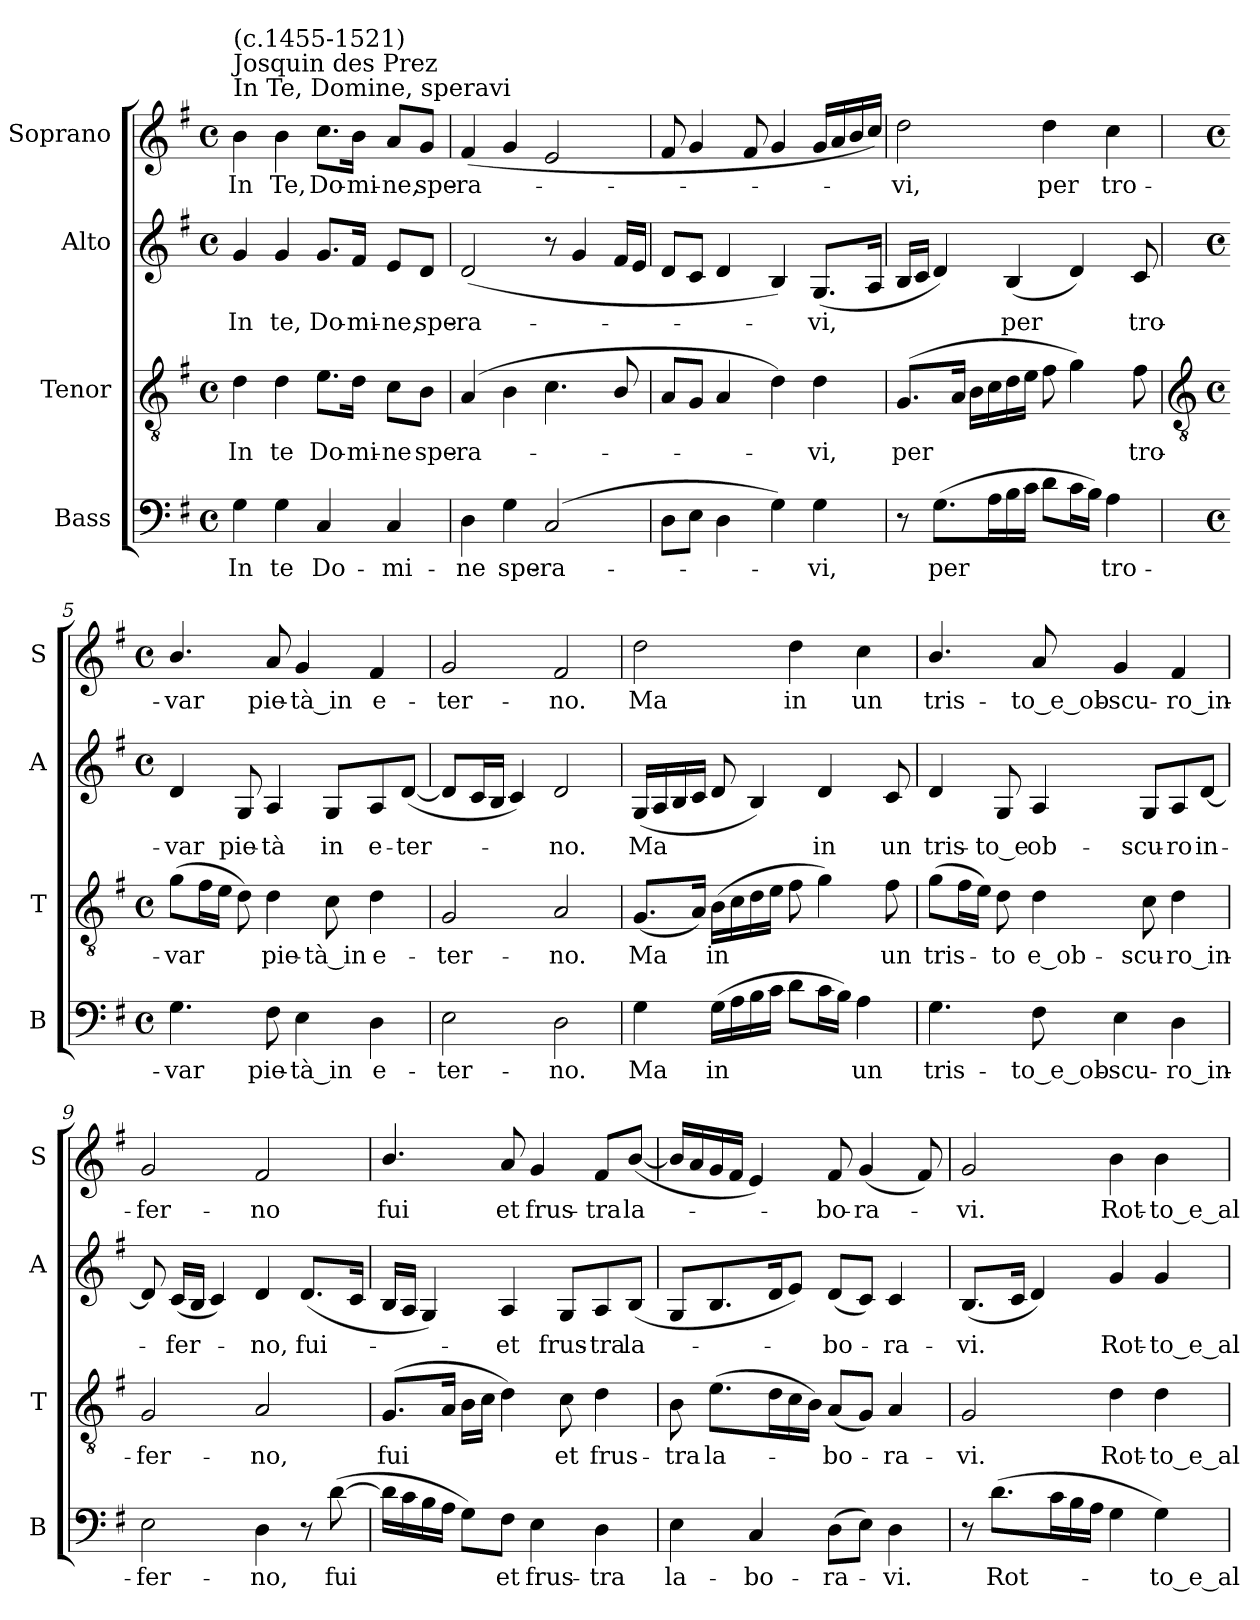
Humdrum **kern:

**kern	**text	**kern	**text	**kern	**text	**kern	**text
*part4	*part4	*part3	*part3	*part2	*part2	*part1	*part1
*staff4	*staff4	*staff3	*staff3	*staff2	*staff2	*staff1	*staff1
*I"Bass	*	*I"Tenor	*	*I"Alto	*	*I"Soprano	*
*I'B	*	*I'T	*	*I'A	*	*I'S	*
*clefF4	*	*clefGv2	*	*clefG2	*	*clefG2	*
*k[f#]	*	*k[f#]	*	*k[f#]	*	*k[f#]	*
*G:	*	*G:	*	*G:	*	*G:	*
*M4/4	*	*M4/4	*	*M4/4	*	*M4/4	*
*met(c)	*	*met(c)	*	*met(c)	*	*met(c)	*
*MM60	*	*MM60	*	*MM60	*	*MM60	*
=1	=1	=1	=1	=1	=1	=1	=1
!	!	!	!	!	!	!LO:TX:a:t=In Te, Domine, speravi	!
!	!	!	!	!	!	!LO:TX:a:t=Josquin des Prez	!
!	!	!	!	!	!	!LO:TX:a:t=(c.1455-1521)	!
!	!LO:LY:b	!	!LO:LY:b	!	!LO:LY:b	!	!LO:LY:b
4G\	In	4d\	In	4g/	In	4b\	In
!	!LO:LY:b	!	!LO:LY:b	!	!LO:LY:b	!	!LO:LY:b
4G\	te	4d\	te	4g/	te,	4b\	Te,
!	!LO:LY:b	!	!LO:LY:b	!	!LO:LY:b	!	!LO:LY:b
4C/	Do-	8.e\L	Do-	8.g/L	Do-	8.cc\L	Do-
!	!	!	!LO:LY:b	!	!LO:LY:b	!	!LO:LY:b
.	.	16d\Jk	-mi-	16f#/Jk	-mi-	16b\Jk	-mi-
!	!LO:LY:b	!	!LO:LY:b	!	!LO:LY:b	!	!LO:LY:b
4C/	-mi-	8c\L	-ne	8e/L	-ne,	8a/L	-ne,
!	!	!	!LO:LY:b	!	!LO:LY:b	!	!LO:LY:b
.	.	8B\J	spe-	8d/J	spe-	8g/J	spe-
=2	=2	=2	=2	=2	=2	=2	=2
!	!LO:LY:b	!	!LO:LY:b	!	!LO:LY:b	!	!LO:LY:b
4D\	-ne	(>4A/	-ra-	(<2d/	-ra-	(<4f#/	-ra-
!	!LO:LY:b	!	!	!	!	!	!
4G\	spe-	4B\	.	.	.	4g/	.
!	!LO:LY:b	!	!	!	!	!	!
(>2C/	-ra-	4.c\	.	8r	.	2e/	.
.	.	.	.	4g/	.	.	.
.	.	8B/	.	16f#/LL	.	.	.
.	.	.	.	16e/JJ	.	.	.
=3	=3	=3	=3	=3	=3	=3	=3
8D\L	.	8A/L	.	8d/L	.	8f#/	.
8E\J	.	8G/J	.	8c/J	.	4g/	.
4D\	.	4A/	.	4d/	.	.	.
.	.	.	.	.	.	8f#/	.
4G\)	.	4d\)	.	4B/)	.	4g/	.
!	!LO:LY:b	!	!LO:LY:b	!	!LO:LY:b	!	!
4G\	vi,	4d\	vi,	(<8.G/L	vi,	16g/LL	.
.	.	.	.	.	.	16a/	.
.	.	.	.	.	.	16b/	.
.	.	.	.	16A/Jk	.	16cc/JJ)	.
=4	=4	=4	=4	=4	=4	=4	=4
!	!	!	!LO:LY:b	!	!	!	!LO:LY:b
8r	.	(>8.G/L	per	16B/LL	.	2dd\	-vi,
.	.	.	.	16c/JJ	.	.	.
!	!LO:LY:b	!	!	!	!	!	!
(>8.G\L	per	.	.	4d/)	.	.	.
.	.	16A/Jk	.	.	.	.	.
.	.	16B\LL	.	.	.	.	.
16A\L	.	16c\	.	.	.	.	.
!	!	!	!	!	!LO:LY:b	!	!
16B\	.	16d\	.	(<4B/	per	.	.
16c\JJ	.	16e\JJ	.	.	.	.	.
!	!	!	!	!	!	!	!LO:LY:b
8d\L	.	8f#\	.	.	.	4dd\	per
16c\L	.	4g\)	.	4d/)	.	.	.
16B\JJ)	.	.	.	.	.	.	.
!	!LO:LY:b	!	!	!	!	!	!LO:LY:b
4A\	tro-	.	.	.	.	4cc\	tro-
!	!	!	!LO:LY:b	!	!LO:LY:b	!	!
.	.	8f#\	tro-	8c/	tro-	.	.
!!LO:LB:g=z
=5	=5	=5	=5	=5	=5	=5	=5
*	*	*clefGv2	*	*	*	*	*
*M4/4	*	*M4/4	*	*M4/4	*	*M4/4	*
*met(c)	*	*met(c)	*	*met(c)	*	*met(c)	*
!	!LO:LY:b	!	!LO:LY:b	!	!LO:LY:b	!	!LO:LY:b
4.G\	-var	(>8g\L	-var	4d/	-var	4.b/	-var
.	.	16f#\L	.	.	.	.	.
.	.	16e\JJ	.	.	.	.	.
!	!	!	!	!	!LO:LY:b	!	!
.	.	8d\)	.	8G/	pie-	.	.
!	!LO:LY:b	!	!LO:LY:b	!	!LO:LY:b	!	!LO:LY:b
8F#\	pie-	4d\	pie-	4A/	-tà	8a/	pie-
!	!LO:LY:b	!	!	!	!	!	!LO:LY:b
4E\	-tà_in	.	.	.	.	4g/	-tà_in
!	!	!	!LO:LY:b	!	!LO:LY:b	!	!
.	.	8c\	-tà_in	8G/L	in	.	.
!	!LO:LY:b	!	!LO:LY:b	!	!LO:LY:b	!	!LO:LY:b
4D\	e-	4d\	e-	8A/	e-	4f#/	e-
!	!	!	!	!	!LO:LY:b	!	!
.	.	.	.	(<[8d/J	-ter-	.	.
=6	=6	=6	=6	=6	=6	=6	=6
!	!LO:LY:b	!	!LO:LY:b	!	!	!	!LO:LY:b
2E\	-ter-	2G/	-ter-	8d/L]	.	2g/	-ter-
.	.	.	.	16c/L	.	.	.
.	.	.	.	16B/JJ	.	.	.
.	.	.	.	4c/)	.	.	.
!	!LO:LY:b	!	!LO:LY:b	!	!LO:LY:b	!	!LO:LY:b
2D\	-no.	2A/	-no.	2d/	no.	2f#/	-no.
=7	=7	=7	=7	=7	=7	=7	=7
!	!LO:LY:b	!	!LO:LY:b	!	!LO:LY:b	!	!LO:LY:b
4G\	Ma	(<8.G/L	Ma	(<16G/LL	Ma	2dd\	Ma
.	.	.	.	16A/	.	.	.
.	.	.	.	16B/	.	.	.
.	.	16A/Jk)	.	16c/JJ	.	.	.
!	!LO:LY:b	!	!LO:LY:b	!	!	!	!
(>16G\LL	in	(>16B\LL	in	8d/	.	.	.
16A\	.	16c\	.	.	.	.	.
16B\	.	16d\	.	4B/)	.	.	.
16c\JJ	.	16e\JJ	.	.	.	.	.
!	!	!	!	!	!	!	!LO:LY:b
8d\L	.	8f#\	.	.	.	4dd\	in
!	!	!	!	!	!LO:LY:b	!	!
16c\L	.	4g\)	.	4d/	in	.	.
16B\JJ)	.	.	.	.	.	.	.
!	!LO:LY:b	!	!	!	!	!	!LO:LY:b
4A\	un	.	.	.	.	4cc\	un
!	!	!	!LO:LY:b	!	!LO:LY:b	!	!
.	.	8f#\	un	8c/	un	.	.
!!LO:PB:g=z
=8	=8	=8	=8	=8	=8	=8	=8
!	!LO:LY:b	!	!LO:LY:b	!	!LO:LY:b	!	!LO:LY:b
4.G\	tris-	(>8g\L	tris-	4d/	tris-	4.b/	tris-
.	.	16f#\L	.	.	.	.	.
.	.	16e\JJ)	.	.	.	.	.
!	!	!	!LO:LY:b	!	!LO:LY:b	!	!
.	.	8d\	to	8G/	-to_e	.	.
!	!LO:LY:b	!	!LO:LY:b	!	!LO:LY:b	!	!LO:LY:b
8F#\	-to_e_ob-	4d\	e_ob-	4A/	ob-	8a/	-to_e_ob-
!	!LO:LY:b	!	!	!	!	!	!LO:LY:b
4E\	-scu-	.	.	.	.	4g/	-scu-
!	!	!	!LO:LY:b	!	!LO:LY:b	!	!
.	.	8c\	-scu-	8G/L	-scu-	.	.
!	!LO:LY:b	!	!LO:LY:b	!	!LO:LY:b	!	!LO:LY:b
4D\	-ro_in-	4d\	-ro_in-	8A/	-ro	4f#/	-ro_in-
!	!	!	!	!	!LO:LY:b	!	!
.	.	.	.	[8d/J	in-	.	.
!!LO:LB:g=z
=9	=9	=9	=9	=9	=9	=9	=9
!	!LO:LY:b	!	!LO:LY:b	!	!	!	!LO:LY:b
2E\	-fer-	2G/	-fer-	8d/]	.	2g/	-fer-
!	!	!	!	!	!LO:LY:b	!	!
.	.	.	.	(<16c/LL	fer-	.	.
.	.	.	.	16B/JJ	.	.	.
.	.	.	.	4c/)	.	.	.
!	!LO:LY:b	!	!LO:LY:b	!	!LO:LY:b	!	!LO:LY:b
4D\	-no,	2A/	-no,	4d/	no,	2f#/	-no
!	!	!	!	!	!LO:LY:b	!	!
8r	.	.	.	(<8.d/L	fui-	.	.
!	!LO:LY:b	!	!	!	!	!	!
(>[8d\	fui	.	.	.	.	.	.
.	.	.	.	16c/Jk	.	.	.
=10	=10	=10	=10	=10	=10	=10	=10
!	!	!	!LO:LY:b	!	!	!	!LO:LY:b
16d\LL]	.	(>8.G/L	fui	16B/LL	.	4.b/	fui
16c\	.	.	.	16A/JJ	.	.	.
16B\	.	.	.	4G/)	.	.	.
16A\JJ	.	16A/Jk	.	.	.	.	.
8G\L)	.	16B\LL	.	.	.	.	.
.	.	16c\JJ	.	.	.	.	.
!	!LO:LY:b	!	!	!	!LO:LY:b	!	!LO:LY:b
8F#\J	et	4d\)	.	4A/	et	8a/	et
!	!LO:LY:b	!	!	!	!	!	!LO:LY:b
4E\	frus-	.	.	.	.	4g/	frus-
!	!	!	!LO:LY:b	!	!LO:LY:b	!	!
.	.	8c\	et	8G/L	frus-	.	.
!	!LO:LY:b	!	!LO:LY:b	!	!LO:LY:b	!	!LO:LY:b
4D\	-tra	4d\	frus-	8A/	-tra	8f#/L	-tra
!	!	!	!	!	!LO:LY:b	!	!LO:LY:b
.	.	.	.	(<8B/J	la-	(<[8b/J	la-
=11	=11	=11	=11	=11	=11	=11	=11
!	!LO:LY:b	!	!LO:LY:b	!	!	!	!
4E\	la-	8B\	-tra	8G/L	.	16b/LL]	.
.	.	.	.	.	.	16a/	.
!	!	!	!LO:LY:b	!	!	!	!
.	.	(>8.e\L	la-	8.B/	.	16g/	.
.	.	.	.	.	.	16f#/JJ	.
!	!LO:LY:b	!	!	!	!	!	!
4C/	-bo-	.	.	.	.	4e/)	.
.	.	16d\L	.	16d/K	.	.	.
.	.	16c\	.	8e/J)	.	.	.
.	.	16B\JJ)	.	.	.	.	.
!	!LO:LY:b	!	!LO:LY:b	!	!LO:LY:b	!	!LO:LY:b
(>8D\L	-ra-	(<8A/L	bo-	(<8d/L	bo-	8f#/	bo-
!	!	!	!	!	!	!	!LO:LY:b
8E\J)	.	8G/J)	.	8c/J)	.	(<4g/	-ra-
!	!LO:LY:b	!	!LO:LY:b	!	!LO:LY:b	!	!
4D\	vi.	4A/	ra-	4c/	ra-	.	.
.	.	.	.	.	.	8f#/)	.
!!LO:LB:g=z
=12	=12	=12	=12	=12	=12	=12	=12
!	!	!	!LO:LY:b	!	!LO:LY:b	!	!LO:LY:b
8r	.	2G/	-vi.	(<8.B/L	-vi.	2g/	vi.
!	!LO:LY:b	!	!	!	!	!	!
(>8.d\L	Rot-	.	.	.	.	.	.
.	.	.	.	16c/Jk	.	.	.
.	.	.	.	4d/)	.	.	.
16c\L	.	.	.	.	.	.	.
16B\	.	.	.	.	.	.	.
16A\JJ	.	.	.	.	.	.	.
!	!	!	!LO:LY:b	!	!LO:LY:b	!	!LO:LY:b
4G\	.	4d\	Rot-	4g/	Rot-	4b\	Rot-
!	!LO:LY:b	!	!LO:LY:b	!	!LO:LY:b	!	!LO:LY:b
4G\)	to_e_al	4d\	-to_e_al	4g/	-to_e_al	4b\	-to_e_al
=	=	=	=	=	=	=	=
*-	*-	*-	*-	*-	*-	*-	*-
